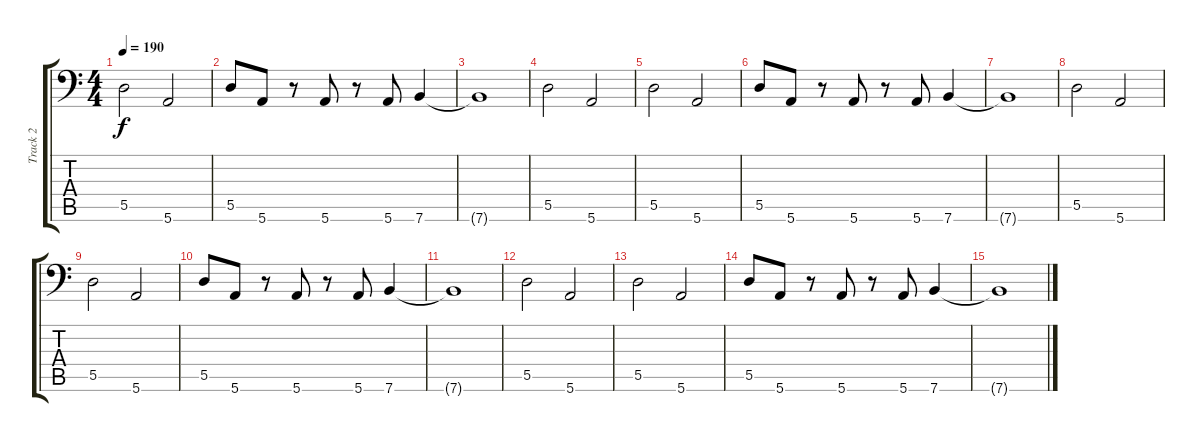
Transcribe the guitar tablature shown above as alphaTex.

\track ("Track 2" "Track 2") {instrument electricbasspick}
\staff {score tabs}
\tuning (E3 B2 G2 D2 A1 E1) {hide}
\ts (4 4)
\tempo 190
\clef f4
\ks c
5.5.2{dy f} 5.6.2 |
5.5.8 5.6.8 r.8 5.6.8 r.8 5.6.8 7.6.4 |
7.6{t}.1 |
5.5.2 5.6.2 |
5.5.2 5.6.2 |
5.5.8 5.6.8 r.8 5.6.8 r.8 5.6.8 7.6.4 |
7.6{t}.1 |
5.5.2 5.6.2 |
5.5.2 5.6.2 |
5.5.8 5.6.8 r.8 5.6.8 r.8 5.6.8 7.6.4 |
7.6{t}.1 |
5.5.2 5.6.2 |
5.5.2 5.6.2 |
5.5.8 5.6.8 r.8 5.6.8 r.8 5.6.8 7.6.4 |
7.6{t}.1
